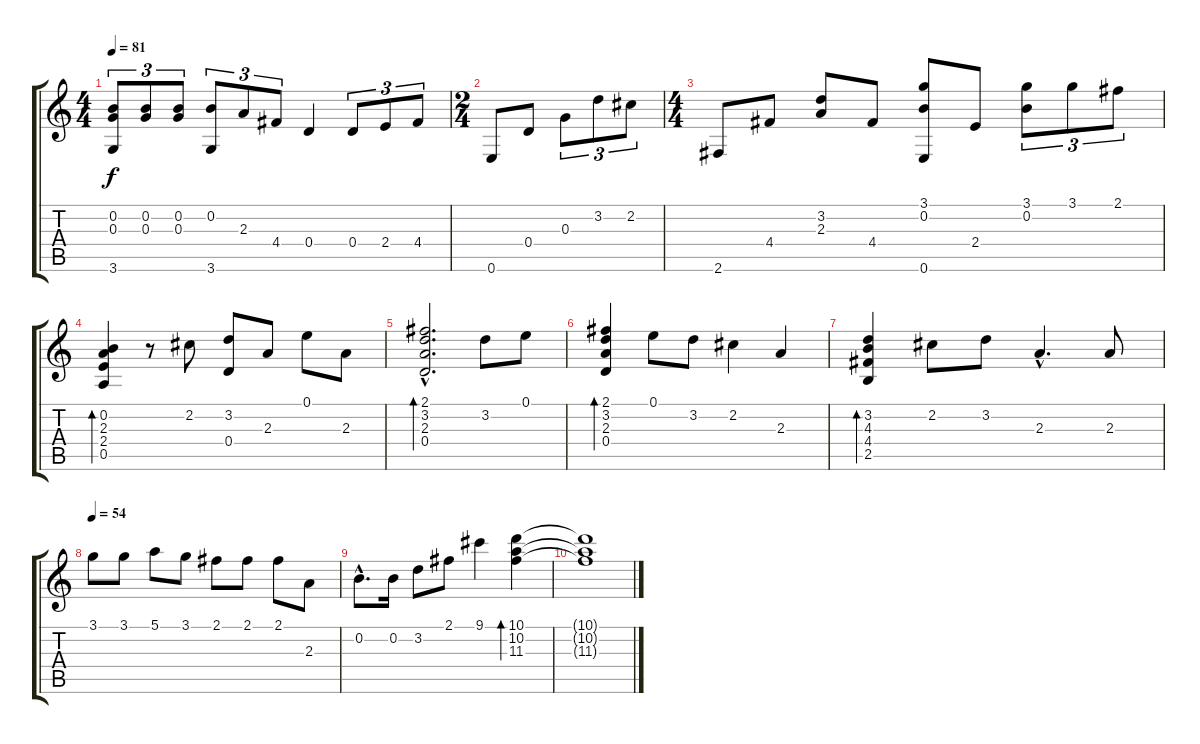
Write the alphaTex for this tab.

\track "" {instrument acousticguitarnylon}
\staff {score tabs}
\tuning (E4 B3 G3 D3 A2 E2) {hide}
\ts (4 4)
\tempo 81
\clef g2
\ks c
(0.2 0.3 3.6).8{tu (3 2) dy f} (0.2 0.3).8{tu (3 2)} (0.2 0.3).8{tu (3 2)} (0.2 3.6).8{tu (3 2)} 2.3.8{tu (3 2)} 4.4.8{tu (3 2)} 0.4.4 0.4.8{tu (3 2)} 2.4.8{tu (3 2)} 4.4.8{tu (3 2)} |
\ts (2 4)
0.6.8 0.4.8 0.3.8{tu (3 2)} 3.2.8{tu (3 2)} 2.2.8{tu (3 2)} |
\ts (4 4)
2.6.8 4.4.8 (3.2 2.3).8 4.4.8 (3.1 0.2 0.6).8 2.4.8 (3.1 0.2).8{tu (3 2)} 3.1.8{tu (3 2)} 2.1.8{tu (3 2)} |
(0.2 2.3 2.4 0.5).4{bd 240} r.8 2.2.8 (3.2 0.4).8 2.3.8 0.1.8 2.3.8 |
(2.1{hac} 3.2{hac} 2.3{hac} 0.4{hac}).2{d bd 480} 3.2.8 0.1.8 |
(2.1 3.2 2.3 0.4).4{bd 240} 0.1.8 3.2.8 2.2.4 2.3.4 |
(3.2 4.3 4.4 2.5).4{bd 240} 2.2.8 3.2.8 2.3{hac}.4{d} 2.3.8 |
\tempo 54
3.1.8 3.1.8 5.1.8 3.1.8 2.1.8 2.1.8 2.1.8 2.3.8 |
0.2{hac}.8{d} 0.2.16 3.2.8 2.1.8 9.1.4 (10.1 10.2 11.3).4{bd 480} |
(10.1{t} 10.2{t} 11.3{t}).1
